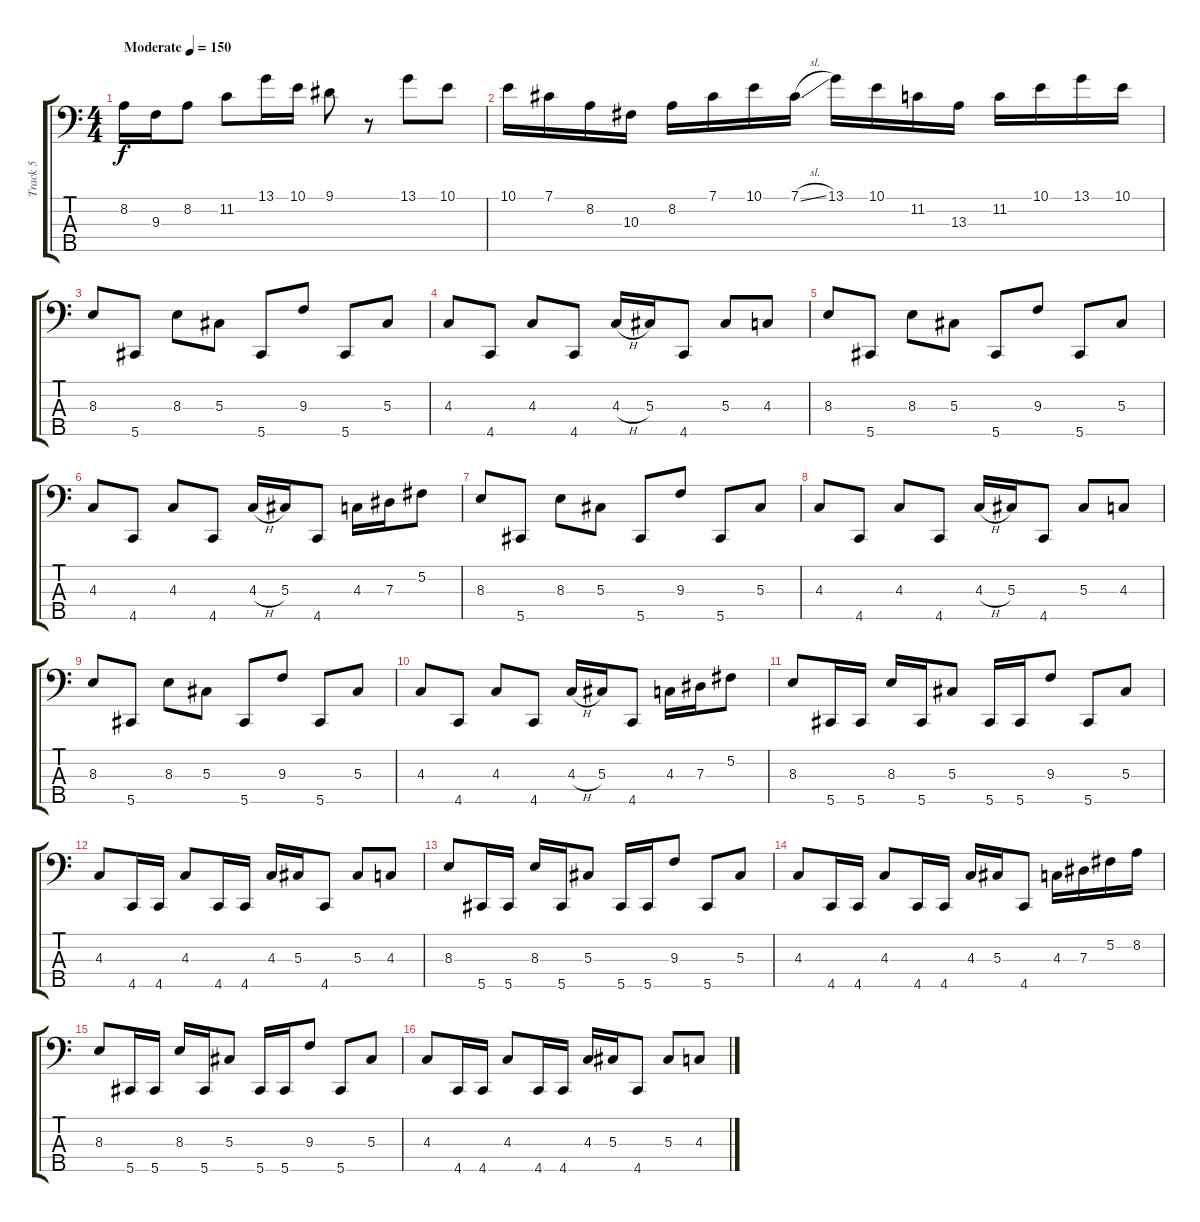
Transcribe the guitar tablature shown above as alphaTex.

\track ("Track 5" "Track 5") {instrument electricbasspick}
\staff {score tabs}
\tuning (Gb2 Db2 Ab1 Eb1 Ab0) {hide}
\ts (4 4)
\tempo (150 "Moderate")
\clef f4
\ks c
8.2.16{dy f instrument electricbasspick} 9.3.16 8.2.8 11.2.8 13.1.16 10.1.16 9.1.8 r.8 13.1.8 10.1.8 |
10.1.16 7.1.16 8.2.16 10.3.16 8.2.16 7.1.16 10.1.16 7.1{sl}.16 13.1.16 10.1.16 11.2.16 13.3.16 11.2.16 10.1.16 13.1.16 10.1.16 |
8.3.8 5.5.8 8.3.8 5.3.8 5.5.8 9.3.8 5.5.8 5.3.8 |
4.3.8 4.5.8 4.3.8 4.5.8 4.3{h}.16 5.3.16 4.5.8 5.3.8 4.3.8 |
8.3.8 5.5.8 8.3.8 5.3.8 5.5.8 9.3.8 5.5.8 5.3.8 |
4.3.8 4.5.8 4.3.8 4.5.8 4.3{h}.16 5.3.16 4.5.8 4.3.16 7.3.16 5.2.8 |
8.3.8 5.5.8 8.3.8 5.3.8 5.5.8 9.3.8 5.5.8 5.3.8 |
4.3.8 4.5.8 4.3.8 4.5.8 4.3{h}.16 5.3.16 4.5.8 5.3.8 4.3.8 |
8.3.8 5.5.8 8.3.8 5.3.8 5.5.8 9.3.8 5.5.8 5.3.8 |
4.3.8 4.5.8 4.3.8 4.5.8 4.3{h}.16 5.3.16 4.5.8 4.3.16 7.3.16 5.2.8 |
8.3.8 5.5.16 5.5.16 8.3.16 5.5.16 5.3.8 5.5.16 5.5.16 9.3.8 5.5.8 5.3.8 |
4.3.8 4.5.16 4.5.16 4.3.8 4.5.16 4.5.16 4.3.16 5.3.16 4.5.8 5.3.8 4.3.8 |
8.3.8 5.5.16 5.5.16 8.3.16 5.5.16 5.3.8 5.5.16 5.5.16 9.3.8 5.5.8 5.3.8 |
4.3.8 4.5.16 4.5.16 4.3.8 4.5.16 4.5.16 4.3.16 5.3.16 4.5.8 4.3.16 7.3.16 5.2.16 8.2.16 |
8.3.8 5.5.16 5.5.16 8.3.16 5.5.16 5.3.8 5.5.16 5.5.16 9.3.8 5.5.8 5.3.8 |
4.3.8 4.5.16 4.5.16 4.3.8 4.5.16 4.5.16 4.3.16 5.3.16 4.5.8 5.3.8 4.3.8
